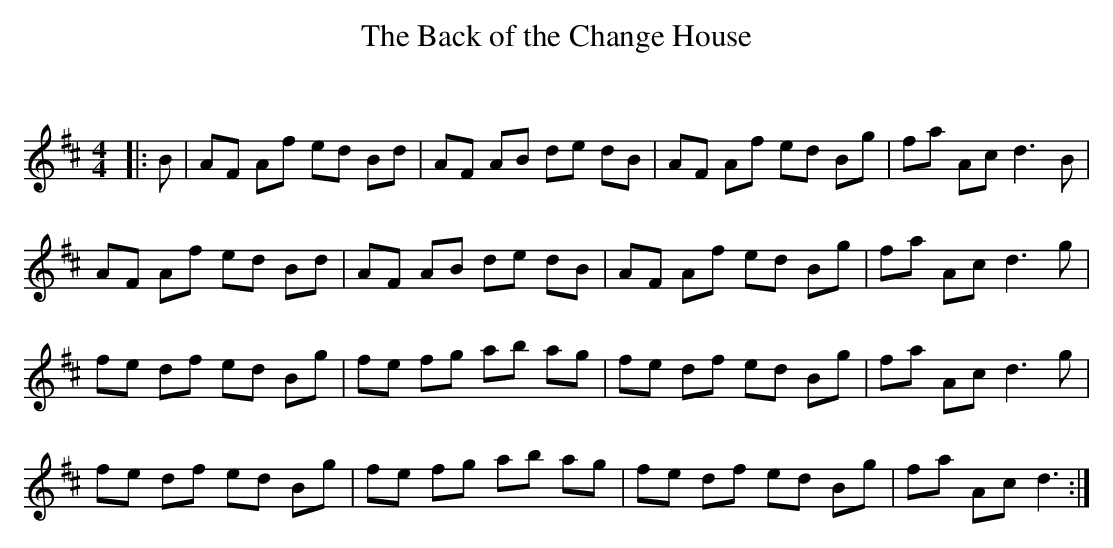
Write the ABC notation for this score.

X:1
T: The Back of the Change House
C:
Q:232
K:D
M:4/4
L:1/8
|:B|AF Af ed Bd|AF AB de dB|AF Af ed Bg|fa Ac d3B|
AF Af ed Bd|AF AB de dB|AF Af ed Bg|fa Ac d3g|
fe df ed Bg|fe fg ab ag|fe df ed Bg|fa Ac d3g|
fe df ed Bg|fe fg ab ag|fe df ed Bg|fa Ac d3:|
